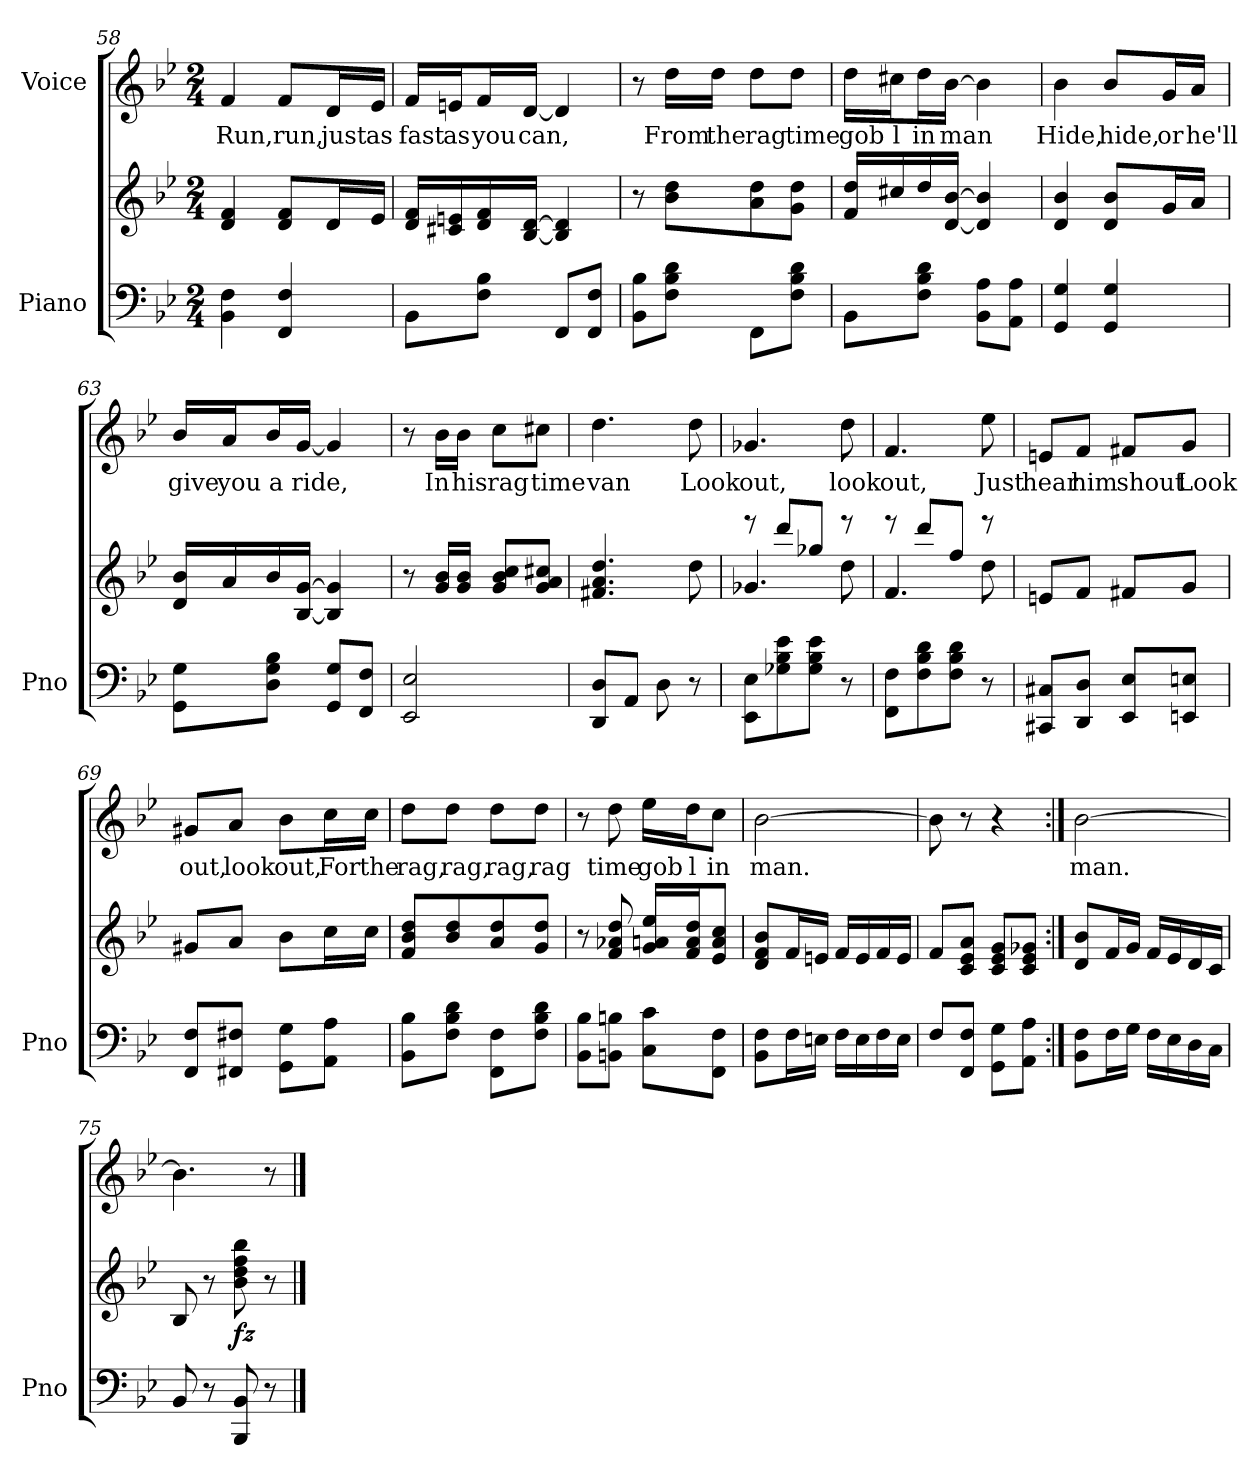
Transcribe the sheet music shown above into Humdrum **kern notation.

**kern	**kern	**dynam	**kern	**text
*part2	*part2	*part2	*part1	*part1
*staff3	*staff2	*staff2/3	*staff1	*staff1
*I"Piano	*	*	*I"Voice	*
*I'Pno	*	*	*	*
*clefF4	*clefG2	*	*clefG2	*
*k[b-e-]	*k[b-e-]	*	*k[b-e-]	*
*M2/4	*M2/4	*	*M2/4	*
=58	=58	=58	=58	=58
!	!	!	!	!LO:LY:b
4BB-\ 4F\	4d/ 4f/	.	4f/	Run,
!	!	!	!	!LO:LY:b
4FF/ 4F/	8d/ 8f/L	.	8f/L	run,
!	!	!	!	!LO:LY:b
.	16d/L	.	16d/L	just
!	!	!	!	!LO:LY:b
.	16e-/JJ	.	16e-/JJ	as
!!LO:PB:g=z
=59	=59	=59	=59	=59
!	!	!	!	!LO:LY:b
8BB-\L	16d/ 16f/LL	.	16f/LL	fast
!	!	!	!	!LO:LY:b
.	16c#X/ 16en/	.	16en/J	as
!	!	!	!	!LO:LY:b
8F\ 8B-\J	16d/ 16f/	.	16f/L	you
!	!	!	!	!LO:LY:b
.	[16B-/ [16d/JJ	.	[16d/JJ	can,
8FF/L	4B-/] 4d/]	.	4d/]	.
8FF/ 8F/J	.	.	.	.
=60	=60	=60	=60	=60
8BB-\ 8B-\L	8r	.	8r	.
!	!	!	!	!LO:LY:b
8F\ 8B-\ 8d\J	8b-\ 8dd\L	.	16dd\LL	From
!	!	!	!	!LO:LY:b
.	.	.	16dd\JJ	the
!	!	!	!	!LO:LY:b
8FF\L	8a\ 8dd\	.	8dd\L	rag
!	!	!	!	!LO:LY:b
8F\ 8B-\ 8d\J	8g\ 8dd\J	.	8dd\J	time
=61	=61	=61	=61	=61
!	!	!	!	!LO:LY:b
8BB-\L	16f/ 16dd/LL	.	16dd\LL	gob
!	!	!	!	!LO:LY:b
.	16cc#X/	.	16cc#X\J	l
!	!	!	!	!LO:LY:b
8F\ 8B-\ 8d\J	16dd/	.	16dd\L	in
!	!	!	!	!LO:LY:b
.	[16d/ [16b-/JJ	.	[16b-\JJ	man
8BB-\ 8A\L	4d/] 4b-/]	.	4b-\]	.
8AA\ 8A\J	.	.	.	.
=62	=62	=62	=62	=62
!	!	!	!	!LO:LY:b
4GG/ 4G/	4d/ 4b-/	.	4b-\	Hide,
!	!	!	!	!LO:LY:b
4GG/ 4G/	8d/ 8b-/L	.	8b-/L	hide,
!	!	!	!	!LO:LY:b
.	16g/L	.	16g/L	or
!	!	!	!	!LO:LY:b
.	16a/JJ	.	16a/JJ	he'll
=63	=63	=63	=63	=63
!	!	!	!	!LO:LY:b
8GG\ 8G\L	16d/ 16b-/LL	.	16b-/LL	give
!	!	!	!	!LO:LY:b
.	16a/	.	16a/J	you
!	!	!	!	!LO:LY:b
8D\ 8G\ 8B-\J	16b-/	.	16b-/L	a
!	!	!	!	!LO:LY:b
.	[16B-/ [16g/JJ	.	[16g/JJ	ride,
8GG/ 8G/L	4B-/] 4g/]	.	4g/]	.
8FF/ 8F/J	.	.	.	.
!!LO:LB:g=z
=64	=64	=64	=64	=64
2EE-/ 2E-/	8r	.	8r	.
!	!	!	!	!LO:LY:b
.	16g/ 16b-/LL	.	16b-\LL	In
!	!	!	!	!LO:LY:b
.	16g/ 16b-/JJ	.	16b-\JJ	his
!	!	!	!	!LO:LY:b
.	8g/ 8b-/ 8cc/L	.	8cc\L	rag
!	!	!	!	!LO:LY:b
.	8g/ 8a/ 8cc#X/J	.	8cc#X\J	time
!!LO:PB:g=z
=65	=65	=65	=65	=65
!	!	!	!	!LO:LY:b
8DD/ 8D/L	4.f#X/ 4.a/ 4.dd/	.	4.dd\	van
8AA/J	.	.	.	.
8D\	.	.	.	.
!	!	!	!	!LO:LY:b
8r	8dd\	.	8dd\	Look
=66	=66	=66	=66	=66
*	*^	*	*	*
!	!	!	!	!	!LO:LY:b
8EE-\ 8E-\L	4.g-X/	8reee	.	4.g-X/	out,
8G-X\ 8B-\ 8e-\	.	8ddd!/L	.	.	.
8G-\ 8B-\ 8e-\J	.	8gg-X!/J	.	.	.
!	!	!	!	!	!LO:LY:b
8r	8dd\	8reee	.	8dd\	look
=67	=67	=67	=67	=67	=67
!	!	!	!	!	!LO:LY:b
8FF\ 8F\L	4.f/	8reee	.	4.f/	out,
8F\ 8B-\ 8d\	.	8ddd!/L	.	.	.
8F\ 8B-\ 8d\J	.	8ff!/J	.	.	.
!	!	!	!	!	!LO:LY:b
8r	8dd\	8reee	.	8ee-\	Just
=68	=68	=68	=68	=68	=68
!	!	!	!	!	!LO:LY:b
*	*v	*v	*	*	*
8CC#X/ 8C#X/L	8en/L	.	8en/L	hear
!	!	!	!	!LO:LY:b
8DD/ 8D/J	8f/J	.	8f/J	him
!	!	!	!	!LO:LY:b
8EE-/ 8E-/L	8f#X/L	.	8f#X/L	shout
!	!	!	!	!LO:LY:b
8EEn/ 8En/J	8g/J	.	8g/J	Look
!!LO:LB:g=z
=69	=69	=69	=69	=69
!	!	!	!	!LO:LY:b
8FF/ 8F/L	8g#X/L	.	8g#X/L	out,
!	!	!	!	!LO:LY:b
8FF#X/ 8F#X/J	8a/J	.	8a/J	look
!	!	!	!	!LO:LY:b
8GG\ 8G\L	8b-\L	.	8b-\L	out,
!	!	!	!	!LO:LY:b
8AA\ 8A\J	16cc\L	.	16cc\L	For
!	!	!	!	!LO:LY:b
.	16cc\JJ	.	16cc\JJ	the
=70	=70	=70	=70	=70
!	!	!	!	!LO:LY:b
8BB-\ 8B-\L	8f/ 8b-/ 8dd/L	.	8dd\L	rag,
!	!	!	!	!LO:LY:b
8F\ 8B-\ 8d\J	8b-/ 8dd/	.	8dd\J	rag,
!	!	!	!	!LO:LY:b
8FF\ 8F\L	8a/ 8dd/	.	8dd\L	rag,
!	!	!	!	!LO:LY:b
8F\ 8B-\ 8d\J	8g/ 8dd/J	.	8dd\J	rag
=71	=71	=71	=71	=71
8BB-\ 8B-\L	8r	.	8r	.
!	!	!	!	!LO:LY:b
8BBn\ 8Bn\J	8f/ 8a-X/ 8dd/	.	8dd\	time
!	!	!	!	!LO:LY:b
8C\ 8c\L	16g/ 16an/ 16ee-/LL	.	16ee-\LL	gob
!	!	!	!	!LO:LY:b
.	16f/ 16a/ 16dd/J	.	16dd\J	l
!	!	!	!	!LO:LY:b
8FF\ 8F\J	8e-/ 8a/ 8cc/J	.	8cc\J	in
!!LO:LB:g=z
=72	=72	=72	=72	=72
!	!	!	!	!LO:LY:b
8BB-\ 8F\L	8d/ 8f/ 8b-/L	.	[2b-\	man.
16F\L	16f/L	.	.	.
16En\JJ	16en/JJ	.	.	.
16F\LL	16f/LL	.	.	.
16E\	16e/	.	.	.
16F\	16f/	.	.	.
16E\JJ	16e/JJ	.	.	.
=73	=73	=73	=73	=73
8F/L	8f/L	.	8b-\]	.
8FF/ 8F/J	8c/ 8e-/ 8a/J	.	8r	.
8GG\ 8G\L	8c/ 8e-/ 8g/L	.	4r	.
8AA\ 8A\J	8c/ 8e-/ 8g-X/J	.	.	.
=74:|!	=74:|!	=74:|!	=74:|!	=74:|!
!	!	!	!	!LO:LY:b
8BB-\ 8F\L	8d/ 8b-/L	.	[2b-\	man.
16F\L	16f/L	.	.	.
16G\JJ	16g/JJ	.	.	.
16F\LL	16f/LL	.	.	.
16E-\	16e-/	.	.	.
16D\	16d/	.	.	.
16C\JJ	16c/JJ	.	.	.
=75	=75	=75	=75	=75
8BB-/	8B-/	.	4.b-\]	.
8r	8r	.	.	.
!	!	!LO:DY:b	!	!
8BBB-/ 8BB-/	8b-\ 8dd\ 8ff\ 8bb-\	fz	.	.
8r	8r	.	8r	.
==	==	==	==	==
*-	*-	*-	*-	*-
